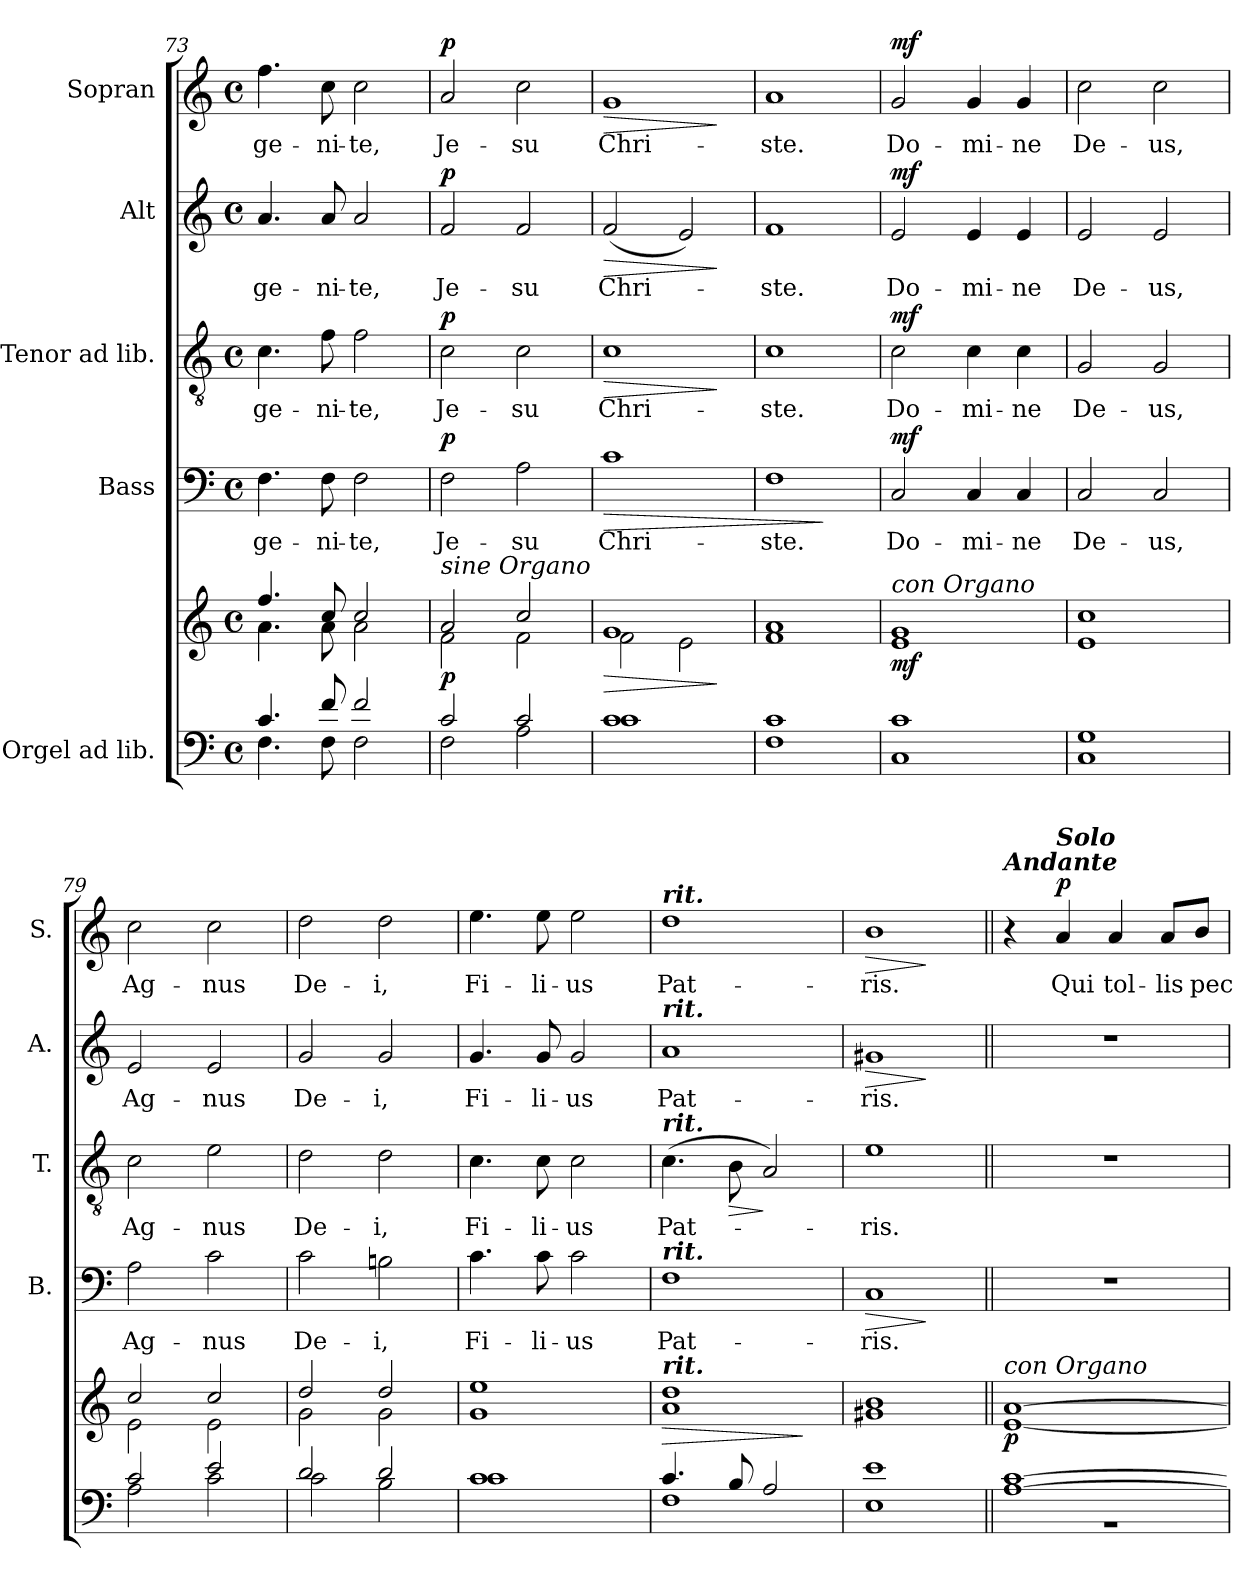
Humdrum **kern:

**kern	**kern	**dynam	**kern	**text	**dynam	**kern	**text	**dynam	**kern	**text	**dynam	**kern	**text	**dynam
*part5	*part5	*part5	*part4	*part4	*part4	*part3	*part3	*part3	*part2	*part2	*part2	*part1	*part1	*part1
*staff6	*staff5	*staff5/6	*staff4	*staff4	*staff4	*staff3	*staff3	*staff3	*staff2	*staff2	*staff2	*staff1	*staff1	*staff1
*I"Orgel ad lib.	*	*	*I"Bass	*	*	*I"Tenor ad lib.	*	*	*I"Alt	*	*	*I"Sopran	*	*
*	*	*	*I'B.	*	*	*I'T.	*	*	*I'A.	*	*	*I'S.	*	*
*clefF4	*clefG2	*	*clefF4	*	*	*clefGv2	*	*	*clefG2	*	*	*clefG2	*	*
*k[]	*k[]	*	*k[]	*	*	*k[]	*	*	*k[]	*	*	*k[]	*	*
*C:	*C:	*	*C:	*	*	*C:	*	*	*C:	*	*	*C:	*	*
*M4/4	*M4/4	*	*M4/4	*	*	*M4/4	*	*	*M4/4	*	*	*M4/4	*	*
*met(c)	*met(c)	*	*met(c)	*	*	*met(c)	*	*	*met(c)	*	*	*met(c)	*	*
=73	=73	=73	=73	=73	=73	=73	=73	=73	=73	=73	=73	=73	=73	=73
*^	*^	*	*	*	*	*	*	*	*	*	*	*	*	*
!	!	!	!	!	!	!LO:LY:b	!	!	!LO:LY:b	!	!	!LO:LY:b	!	!	!LO:LY:b	!
4.c/	4.F\	4.ff/	4.a\	.	4.F\	-ge-	.	4.c\	-ge-	.	4.a/	-ge-	.	4.ff\	-ge-	.
!	!	!	!	!	!	!LO:LY:b	!	!	!LO:LY:b	!	!	!LO:LY:b	!	!	!LO:LY:b	!
8f/	8F\	8cc/	8a\	.	8F\	-ni-	.	8f\	-ni-	.	8a/	-ni-	.	8cc\	-ni-	.
!	!	!	!	!	!	!LO:LY:b	!	!	!LO:LY:b	!	!	!LO:LY:b	!	!	!LO:LY:b	!
2f/	2F\	2cc/	2a\	.	2F\	-te,	.	2f\	-te,	.	2a/	-te,	.	2cc\	-te,	.
=74	=74	=74	=74	=74	=74	=74	=74	=74	=74	=74	=74	=74	=74	=74	=74	=74
!	!	!LO:TX:a:i:t=sine Organo	!	!	!	!	!	!	!	!	!	!	!	!	!	!
!	!	!	!	!LO:DY:b	!	!LO:LY:b	!LO:DY:a	!	!LO:LY:b	!LO:DY:a	!	!LO:LY:b	!LO:DY:a	!	!LO:LY:b	!LO:DY:a
2c/	2F\	2a/	2f\	p	2F\	Je-	p	2c\	Je-	p	2f/	Je-	p	2a/	Je-	p
!	!	!	!	!	!	!LO:LY:b	!	!	!LO:LY:b	!	!	!LO:LY:b	!	!	!LO:LY:b	!
2c/	2A\	2cc/	2f\	.	2A\	-su	.	2c\	-su	.	2f/	-su	.	2cc\	-su	.
!!LO:LB:g=z
=75	=75	=75	=75	=75	=75	=75	=75	=75	=75	=75	=75	=75	=75	=75	=75	=75
!	!	!	!	!LO:HP:b	!	!LO:LY:b	!LO:HP:b	!	!LO:LY:b	!LO:HP:b	!	!LO:LY:b	!LO:HP:b	!	!LO:LY:b	!LO:HP:b
1c	1c	1g	2f\	>	1c	Chri-	>	1c	Chri-	>	(<2f/	Chri-	>	1g	Chri-	>
.	.	.	2e\	.	.	.	.	.	.	.	2e/)	.	.	.	.	.
*v	*v	*	*	*	*	*	*	*	*	*	*	*	*	*	*	*
*	*v	*v	*	*	*	*	*	*	*	*	*	*	*	*	*
.	.	]	.	.	.	.	.	]	.	.	]	.	.	]
=76	=76	=76	=76	=76	=76	=76	=76	=76	=76	=76	=76	=76	=76	=76
*^	*^	*	*	*	*	*	*	*	*	*	*	*	*	*
!	!	!	!	!	!	!LO:LY:b	!	!	!LO:LY:b	!	!	!LO:LY:b	!	!	!LO:LY:b	!
1c	1F	1a	1f	.	1F	-ste.	.	1c	-ste.	.	1f	-ste.	.	1a	-ste.	.
*v	*v	*	*	*	*	*	*	*	*	*	*	*	*	*	*	*
*	*v	*v	*	*	*	*	*	*	*	*	*	*	*	*	*
.	.	.	.	.	]	.	.	.	.	.	.	.	.	.
=77	=77	=77	=77	=77	=77	=77	=77	=77	=77	=77	=77	=77	=77	=77
*^	*^	*	*	*	*	*	*	*	*	*	*	*	*	*
!	!	!LO:TX:a:i:t=con Organo	!	!	!	!	!	!	!	!	!	!	!	!	!	!
!	!	!	!	!LO:DY:b	!	!LO:LY:b	!LO:DY:a	!	!LO:LY:b	!LO:DY:a	!	!LO:LY:b	!LO:DY:a	!	!LO:LY:b	!LO:DY:a
1c	1C	1g	1e	mf	2C/	Do-	mf	2c\	Do-	mf	2e/	Do-	mf	2g/	Do-	mf
!	!	!	!	!	!	!LO:LY:b	!	!	!LO:LY:b	!	!	!LO:LY:b	!	!	!LO:LY:b	!
.	.	.	.	.	4C/	-mi-	.	4c\	-mi-	.	4e/	-mi-	.	4g/	-mi-	.
!	!	!	!	!	!	!LO:LY:b	!	!	!LO:LY:b	!	!	!LO:LY:b	!	!	!LO:LY:b	!
.	.	.	.	.	4C/	-ne	.	4c\	-ne	.	4e/	-ne	.	4g/	-ne	.
=78	=78	=78	=78	=78	=78	=78	=78	=78	=78	=78	=78	=78	=78	=78	=78	=78
!	!	!	!	!	!	!LO:LY:b	!	!	!LO:LY:b	!	!	!LO:LY:b	!	!	!LO:LY:b	!
1G	1C	1cc	1e	.	2C/	De-	.	2G/	De-	.	2e/	De-	.	2cc\	De-	.
!	!	!	!	!	!	!LO:LY:b	!	!	!LO:LY:b	!	!	!LO:LY:b	!	!	!LO:LY:b	!
.	.	.	.	.	2C/	-us,	.	2G/	-us,	.	2e/	-us,	.	2cc\	-us,	.
=79	=79	=79	=79	=79	=79	=79	=79	=79	=79	=79	=79	=79	=79	=79	=79	=79
!	!	!	!	!	!	!LO:LY:b	!	!	!LO:LY:b	!	!	!LO:LY:b	!	!	!LO:LY:b	!
2c/	2A\	2cc/	2e\	.	2A\	Ag-	.	2c\	Ag-	.	2e/	Ag-	.	2cc\	Ag-	.
!	!	!	!	!	!	!LO:LY:b	!	!	!LO:LY:b	!	!	!LO:LY:b	!	!	!LO:LY:b	!
2e/	2c\	2cc/	2e\	.	2c\	-nus	.	2e\	-nus	.	2e/	-nus	.	2cc\	-nus	.
=80	=80	=80	=80	=80	=80	=80	=80	=80	=80	=80	=80	=80	=80	=80	=80	=80
!	!	!	!	!	!	!LO:LY:b	!	!	!LO:LY:b	!	!	!LO:LY:b	!	!	!LO:LY:b	!
2d/	2c\	2dd/	2g\	.	2c\	De-	.	2d\	De-	.	2g/	De-	.	2dd\	De-	.
!	!	!	!	!	!	!LO:LY:b	!	!	!LO:LY:b	!	!	!LO:LY:b	!	!	!LO:LY:b	!
2d/	2B\	2dd/	2g\	.	2Bn\	-i,	.	2d\	-i,	.	2g/	-i,	.	2dd\	-i,	.
=81	=81	=81	=81	=81	=81	=81	=81	=81	=81	=81	=81	=81	=81	=81	=81	=81
!	!	!	!	!	!	!LO:LY:b	!	!	!LO:LY:b	!	!	!LO:LY:b	!	!	!LO:LY:b	!
1c	1c	1ee	1g	.	4.c\	Fi-	.	4.c\	Fi-	.	4.g/	Fi-	.	4.ee\	Fi-	.
!	!	!	!	!	!	!LO:LY:b	!	!	!LO:LY:b	!	!	!LO:LY:b	!	!	!LO:LY:b	!
.	.	.	.	.	8c\	-li-	.	8c\	-li-	.	8g/	-li-	.	8ee\	-li-	.
!	!	!	!	!	!	!LO:LY:b	!	!	!LO:LY:b	!	!	!LO:LY:b	!	!	!LO:LY:b	!
.	.	.	.	.	2c\	-us	.	2c\	-us	.	2g/	-us	.	2ee\	-us	.
!!LO:PB:g=z
=82	=82	=82	=82	=82	=82	=82	=82	=82	=82	=82	=82	=82	=82	=82	=82	=82
!	!	!	!	!	!	!	!	!	!	!	!	!	!	!LO:TX:a:Bi:t=rit.	!	!
!	!	!	!	!	!	!	!	!	!	!	!LO:TX:a:Bi:t=rit.	!	!	!	!	!
!	!	!	!	!	!	!	!	!LO:TX:a:Bi:t=rit.	!	!	!	!	!	!	!	!
!	!	!	!	!	!LO:TX:a:Bi:t=rit.	!	!	!	!	!	!	!	!	!	!	!
!	!	!LO:TX:a:Bi:t=rit.	!	!	!	!	!	!	!	!	!	!	!	!	!	!
!	!	!	!	!LO:HP:b	!	!LO:LY:b	!	!	!LO:LY:b	!	!	!LO:LY:b	!	!	!LO:LY:b	!
4.c/	1F	1dd	1a	>	1F	Pat-	.	(>4.c\	Pat-	.	1a	Pat-	.	1dd	Pat-	.
!	!	!	!	!	!	!	!	!	!	!LO:HP:b	!	!	!	!	!	!
8B/	.	.	.	.	.	.	.	8B\	.	>	.	.	.	.	.	.
2A/	.	.	.	.	.	.	.	2A/)	.	]	.	.	.	.	.	.
*v	*v	*	*	*	*	*	*	*	*	*	*	*	*	*	*	*
*	*v	*v	*	*	*	*	*	*	*	*	*	*	*	*	*
.	.	]	.	.	.	.	.	.	.	.	.	.	.	.
=83	=83	=83	=83	=83	=83	=83	=83	=83	=83	=83	=83	=83	=83	=83
*^	*^	*	*	*	*	*	*	*	*	*	*	*	*	*
!	!	!	!	!	!	!LO:LY:b	!LO:HP:b	!	!LO:LY:b	!	!	!LO:LY:b	!LO:HP:b	!	!LO:LY:b	!LO:HP:b
1e	1E	1b	1g#X	.	1C	-ris.	>	1e	-ris.	.	1g#X	-ris.	>	1b	-ris.	>
*v	*v	*	*	*	*	*	*	*	*	*	*	*	*	*	*	*
*	*v	*v	*	*	*	*	*	*	*	*	*	*	*	*	*
.	.	.	.	.	]	.	.	.	.	.	]	.	.	]
=84||	=84||	=84||	=84||	=84||	=84||	=84||	=84||	=84||	=84||	=84||	=84||	=84||	=84||	=84||
*^	*^	*	*	*	*	*	*	*	*	*	*	*	*	*
!	!	!	!	!	!	!	!	!	!	!	!	!	!	!LO:TX:a:Bi:t=Andante	!	!
!	!	!LO:TX:a:i:t=con Organo	!	!	!	!	!	!	!	!	!	!	!	!	!	!
!	!	!	!	!LO:DY:b	!	!	!	!	!	!	!	!	!	!	!	!
[>1A [>1c	1rBB	[>1a	[<1e	p	1r	.	.	1r	.	.	1r	.	.	4r	.	.
!	!	!	!	!	!	!	!	!	!	!	!	!	!	!LO:TX:a:Bi:t=Solo	!	!
!	!	!	!	!	!	!	!	!	!	!	!	!	!	!	!LO:LY:b	!LO:DY:a
.	.	.	.	.	.	.	.	.	.	.	.	.	.	4a/	Qui	p
!	!	!	!	!	!	!	!	!	!	!	!	!	!	!	!LO:LY:b	!
.	.	.	.	.	.	.	.	.	.	.	.	.	.	4a/	tol-	.
!	!	!	!	!	!	!	!	!	!	!	!	!	!	!	!LO:LY:b	!
.	.	.	.	.	.	.	.	.	.	.	.	.	.	8a/L	-lis	.
!	!	!	!	!	!	!	!	!	!	!	!	!	!	!	!LO:LY:b	!
.	.	.	.	.	.	.	.	.	.	.	.	.	.	8b/J	pec-	.
*v	*v	*	*	*	*	*	*	*	*	*	*	*	*	*	*	*
*	*v	*v	*	*	*	*	*	*	*	*	*	*	*	*	*
=	=	=	=	=	=	=	=	=	=	=	=	=	=	=
*-	*-	*-	*-	*-	*-	*-	*-	*-	*-	*-	*-	*-	*-	*-
